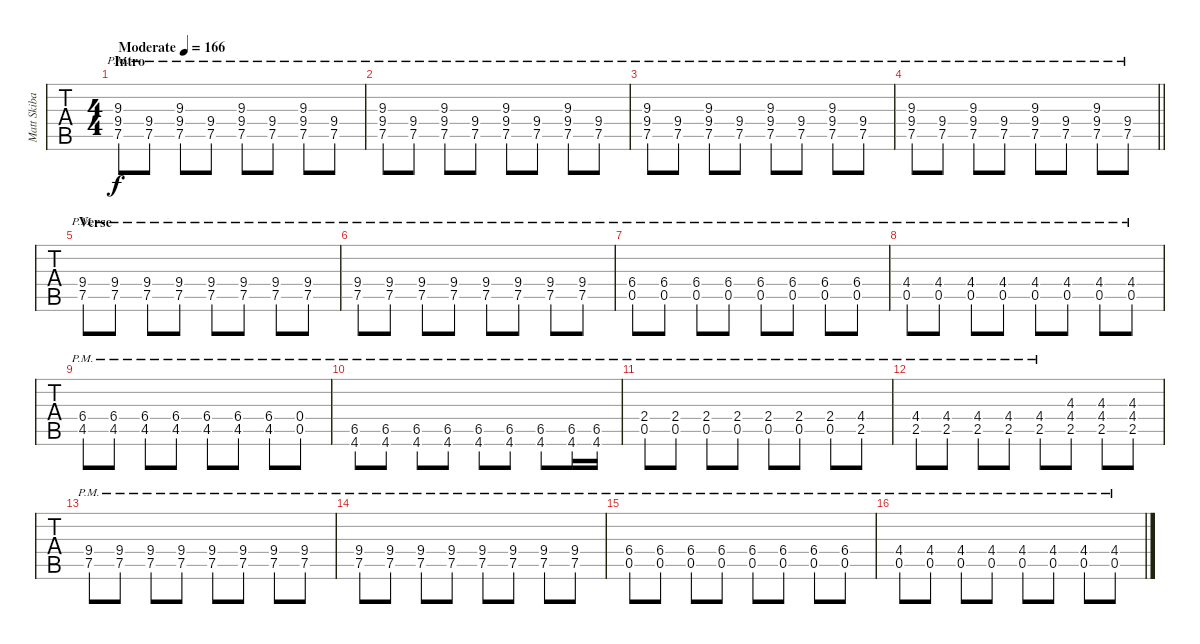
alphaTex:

\track ("Matt Skiba - Guitar One " "Matt Skiba") {instrument distortionguitar}
\staff {tabs}
\tuning (E4 B3 G3 D3 A2 E2) {hide}
\ts (4 4)
\section ("" "Intro")
\tempo (166 "Moderate")
\clef g2
\ks c
(9.3{pm} 9.4{pm} 7.5{pm}).8{dy f instrument distortionguitar} (9.4{pm} 7.5{pm}).8 (9.3{pm} 9.4{pm} 7.5{pm}).8 (9.4{pm} 7.5{pm}).8 (9.3{pm} 9.4{pm} 7.5{pm}).8 (9.4{pm} 7.5{pm}).8 (9.3{pm} 9.4{pm} 7.5{pm}).8 (9.4{pm} 7.5{pm}).8 |
(9.3{pm} 9.4{pm} 7.5{pm}).8 (9.4{pm} 7.5{pm}).8 (9.3{pm} 9.4{pm} 7.5{pm}).8 (9.4{pm} 7.5{pm}).8 (9.3{pm} 9.4{pm} 7.5{pm}).8 (9.4{pm} 7.5{pm}).8 (9.3{pm} 9.4{pm} 7.5{pm}).8 (9.4{pm} 7.5{pm}).8 |
(9.3{pm} 9.4{pm} 7.5{pm}).8 (9.4{pm} 7.5{pm}).8 (9.3{pm} 9.4{pm} 7.5{pm}).8 (9.4{pm} 7.5{pm}).8 (9.3{pm} 9.4{pm} 7.5{pm}).8 (9.4{pm} 7.5{pm}).8 (9.3{pm} 9.4{pm} 7.5{pm}).8 (9.4{pm} 7.5{pm}).8 |
\barLineRight lightlight
(9.3{pm} 9.4{pm} 7.5{pm}).8 (9.4{pm} 7.5{pm}).8 (9.3{pm} 9.4{pm} 7.5{pm}).8 (9.4{pm} 7.5{pm}).8 (9.3{pm} 9.4{pm} 7.5{pm}).8 (9.4{pm} 7.5{pm}).8 (9.3{pm} 9.4{pm} 7.5{pm}).8 (9.4{pm} 7.5{pm}).8 |
\section ("" "Verse")
(9.4{pm} 7.5{pm}).8 (9.4{pm} 7.5{pm}).8 (9.4{pm} 7.5{pm}).8 (9.4{pm} 7.5{pm}).8 (9.4{pm} 7.5{pm}).8 (9.4{pm} 7.5{pm}).8 (9.4{pm} 7.5{pm}).8 (9.4{pm} 7.5{pm}).8 |
(9.4{pm} 7.5{pm}).8 (9.4{pm} 7.5{pm}).8 (9.4{pm} 7.5{pm}).8 (9.4{pm} 7.5{pm}).8 (9.4{pm} 7.5{pm}).8 (9.4{pm} 7.5{pm}).8 (9.4{pm} 7.5{pm}).8 (9.4{pm} 7.5{pm}).8 |
(6.4{pm} 0.5{pm}).8 (6.4{pm} 0.5{pm}).8 (6.4{pm} 0.5{pm}).8 (6.4{pm} 0.5{pm}).8 (6.4{pm} 0.5{pm}).8 (6.4{pm} 0.5{pm}).8 (6.4{pm} 0.5{pm}).8 (6.4{pm} 0.5{pm}).8 |
(4.4{pm} 0.5{pm}).8 (4.4{pm} 0.5{pm}).8 (4.4{pm} 0.5{pm}).8 (4.4{pm} 0.5{pm}).8 (4.4{pm} 0.5{pm}).8 (4.4{pm} 0.5{pm}).8 (4.4{pm} 0.5{pm}).8 (4.4{pm} 0.5{pm}).8 |
(6.4{pm} 4.5{pm}).8 (6.4{pm} 4.5{pm}).8 (6.4{pm} 4.5{pm}).8 (6.4{pm} 4.5{pm}).8 (6.4{pm} 4.5{pm}).8 (6.4{pm} 4.5{pm}).8 (6.4{pm} 4.5{pm}).8 (0.4{pm} 0.5{pm}).8 |
(6.5{pm} 4.6{pm}).8 (6.5{pm} 4.6{pm}).8 (6.5{pm} 4.6{pm}).8 (6.5{pm} 4.6{pm}).8 (6.5{pm} 4.6{pm}).8 (6.5{pm} 4.6{pm}).8 (6.5{pm} 4.6{pm}).8 (6.5{pm} 4.6{pm}).16 (6.5{pm} 4.6{pm}).16 |
(2.4{pm} 0.5{pm}).8 (2.4{pm} 0.5{pm}).8 (2.4{pm} 0.5{pm}).8 (2.4{pm} 0.5{pm}).8 (2.4{pm} 0.5{pm}).8 (2.4{pm} 0.5{pm}).8 (2.4{pm} 0.5{pm}).8 (4.4{pm} 2.5{pm}).8 |
(4.4{pm} 2.5{pm}).8 (4.4{pm} 2.5{pm}).8 (4.4{pm} 2.5{pm}).8 (4.4{pm} 2.5{pm}).8 (4.4{pm} 2.5{pm}).8 (4.3 4.4 2.5).8 (4.3 4.4 2.5).8 (4.3 4.4 2.5).8 |
(9.4{pm} 7.5{pm}).8 (9.4{pm} 7.5{pm}).8 (9.4{pm} 7.5{pm}).8 (9.4{pm} 7.5{pm}).8 (9.4{pm} 7.5{pm}).8 (9.4{pm} 7.5{pm}).8 (9.4{pm} 7.5{pm}).8 (9.4{pm} 7.5{pm}).8 |
(9.4{pm} 7.5{pm}).8 (9.4{pm} 7.5{pm}).8 (9.4{pm} 7.5{pm}).8 (9.4{pm} 7.5{pm}).8 (9.4{pm} 7.5{pm}).8 (9.4{pm} 7.5{pm}).8 (9.4{pm} 7.5{pm}).8 (9.4{pm} 7.5{pm}).8 |
(6.4{pm} 0.5{pm}).8 (6.4{pm} 0.5{pm}).8 (6.4{pm} 0.5{pm}).8 (6.4{pm} 0.5{pm}).8 (6.4{pm} 0.5{pm}).8 (6.4{pm} 0.5{pm}).8 (6.4{pm} 0.5{pm}).8 (6.4{pm} 0.5{pm}).8 |
(4.4{pm} 0.5{pm}).8 (4.4{pm} 0.5{pm}).8 (4.4{pm} 0.5{pm}).8 (4.4{pm} 0.5{pm}).8 (4.4{pm} 0.5{pm}).8 (4.4{pm} 0.5{pm}).8 (4.4{pm} 0.5{pm}).8 (4.4{pm} 0.5{pm}).8
